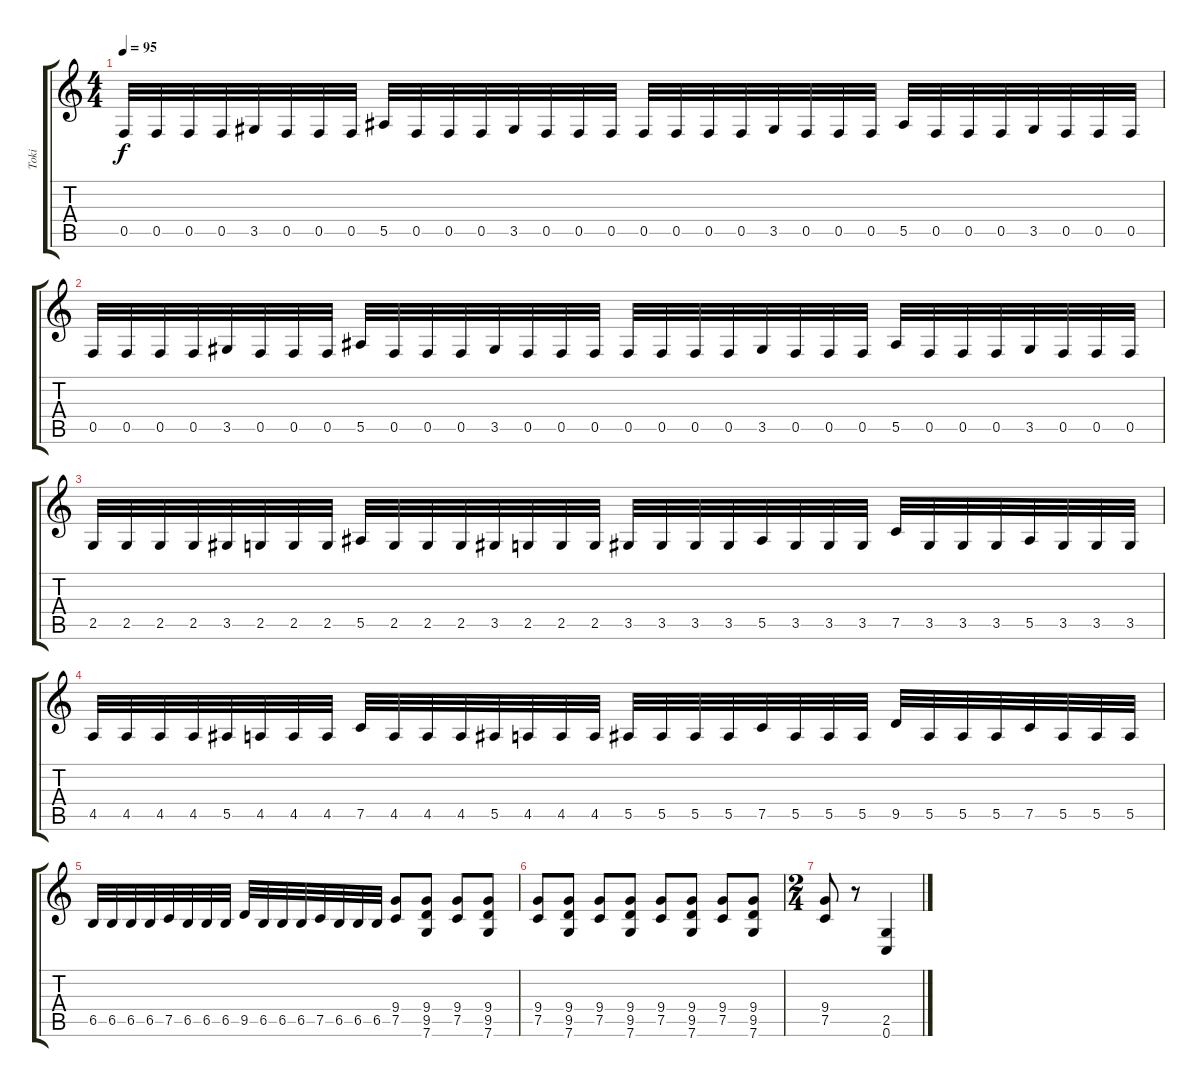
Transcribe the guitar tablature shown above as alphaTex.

\track ("Toki" "Toki") {instrument distortionguitar}
\staff {score tabs}
\tuning (C4 G3 Eb3 Bb2 F2 C2) {hide}
\ts (4 4)
\tempo 95
\clef g2
\ks c
0.5.32{dy f} 0.5.32 0.5.32 0.5.32 3.5.32 0.5.32 0.5.32 0.5.32 5.5.32 0.5.32 0.5.32 0.5.32 3.5.32 0.5.32 0.5.32 0.5.32 0.5.32 0.5.32 0.5.32 0.5.32 3.5.32 0.5.32 0.5.32 0.5.32 5.5.32 0.5.32 0.5.32 0.5.32 3.5.32 0.5.32 0.5.32 0.5.32 |
0.5.32 0.5.32 0.5.32 0.5.32 3.5.32 0.5.32 0.5.32 0.5.32 5.5.32 0.5.32 0.5.32 0.5.32 3.5.32 0.5.32 0.5.32 0.5.32 0.5.32 0.5.32 0.5.32 0.5.32 3.5.32 0.5.32 0.5.32 0.5.32 5.5.32 0.5.32 0.5.32 0.5.32 3.5.32 0.5.32 0.5.32 0.5.32 |
2.5.32 2.5.32 2.5.32 2.5.32 3.5.32 2.5.32 2.5.32 2.5.32 5.5.32 2.5.32 2.5.32 2.5.32 3.5.32 2.5.32 2.5.32 2.5.32 3.5.32 3.5.32 3.5.32 3.5.32 5.5.32 3.5.32 3.5.32 3.5.32 7.5.32 3.5.32 3.5.32 3.5.32 5.5.32 3.5.32 3.5.32 3.5.32 |
4.5.32 4.5.32 4.5.32 4.5.32 5.5.32 4.5.32 4.5.32 4.5.32 7.5.32 4.5.32 4.5.32 4.5.32 5.5.32 4.5.32 4.5.32 4.5.32 5.5.32 5.5.32 5.5.32 5.5.32 7.5.32 5.5.32 5.5.32 5.5.32 9.5.32 5.5.32 5.5.32 5.5.32 7.5.32 5.5.32 5.5.32 5.5.32 |
6.5.32 6.5.32 6.5.32 6.5.32 7.5.32 6.5.32 6.5.32 6.5.32 9.5.32 6.5.32 6.5.32 6.5.32 7.5.32 6.5.32 6.5.32 6.5.32 (9.4 7.5).8 (9.4 9.5 7.6).8 (9.4 7.5).8 (9.4 9.5 7.6).8 |
(9.4 7.5).8 (9.4 9.5 7.6).8 (9.4 7.5).8 (9.4 9.5 7.6).8 (9.4 7.5).8 (9.4 9.5 7.6).8 (9.4 7.5).8 (9.4 9.5 7.6).8 |
\ts (2 4)
(9.4 7.5).8 r.8 (2.5 0.6).4
